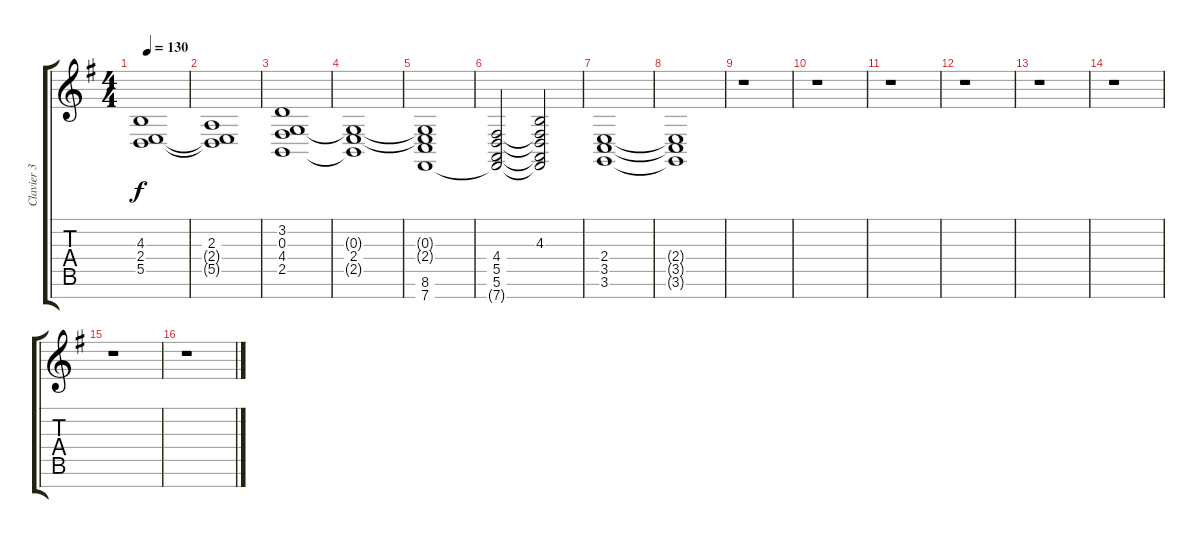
\track ("Clavier 3" "Clavier 3") {instrument stringensemble1}
\staff {score tabs}
\tuning (E4 B3 G3 D3 A2 E2 B1) {hide}
\ts (4 4)
\tempo 130
\clef g2
\ks g
(4.3 2.4 5.5).1{dy f instrument stringensemble1} |
(2.3 2.4{t} 5.5{t}).1 |
(3.2 0.3 4.4 2.5).1 |
(0.3{t} 2.4 2.5{t}).1 |
(0.3{t} 2.4{t} 8.6 7.7).1 |
(4.4 5.5 5.6 7.7{t}).2 (4.3 4.4{t} 5.5{t} 5.6{t} 7.7{t}).2 |
(2.4 3.5 3.6).1 |
(2.4{t} 3.5{t} 3.6{t}).1 |
r.1 |
r.1 |
r.1 |
r.1 |
r.1 |
r.1 |
r.1 |
r.1
